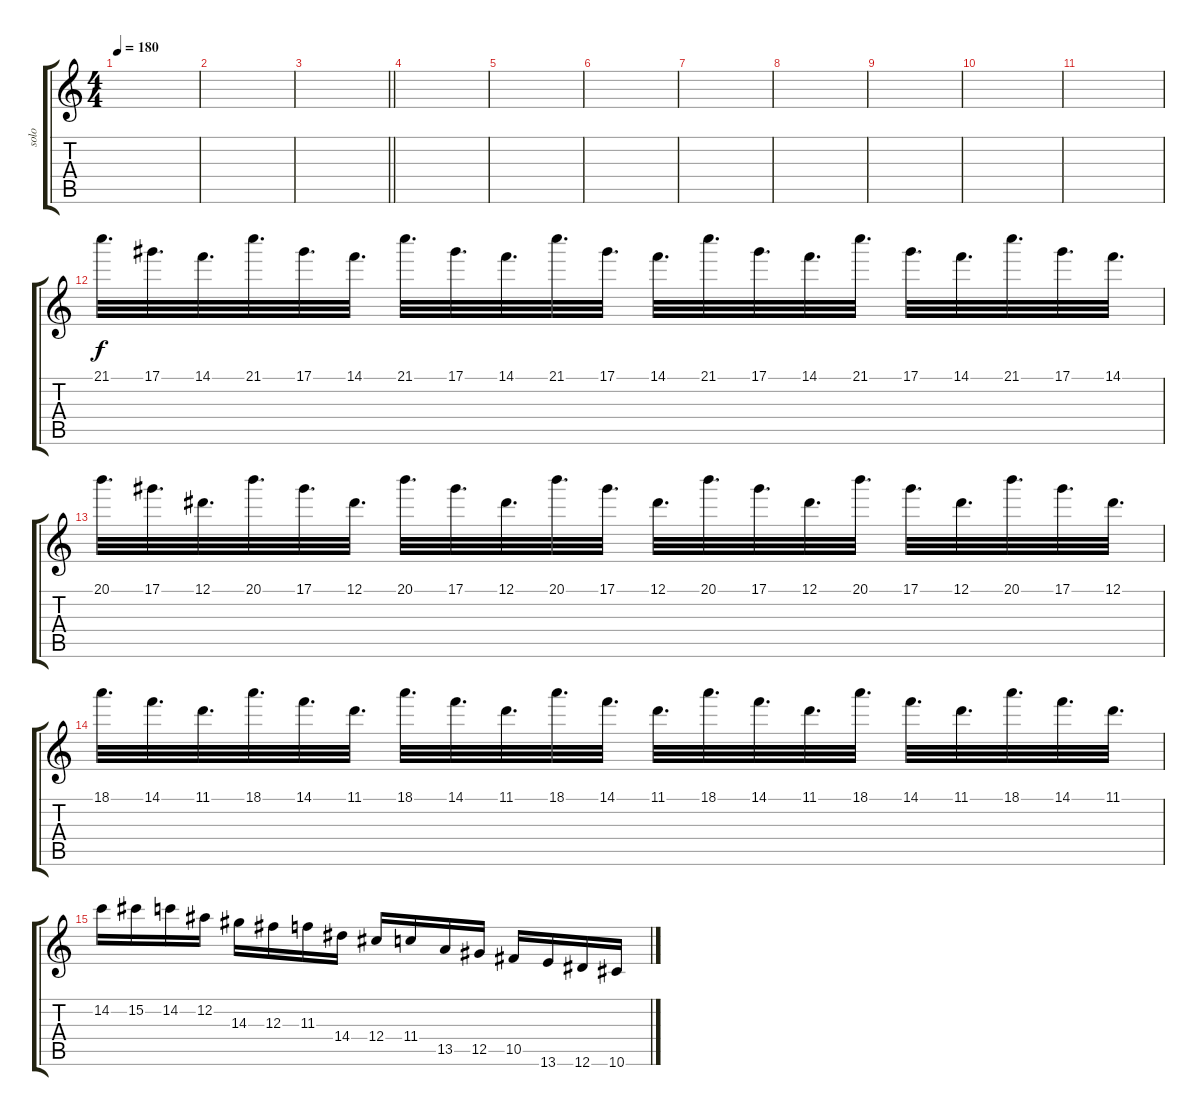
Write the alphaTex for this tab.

\track ("solo" "solo") {instrument overdrivenguitar}
\staff {score tabs}
\tuning (Eb4 Bb3 Gb3 Db3 Ab2 Eb2) {hide}
\ts (4 4)
\tempo 180
\clef g2
\ks c
|
|
\barLineRight lightlight
|
|
|
|
|
|
|
|
|
21.1.32{d} 17.1.32{d} 14.1.32{d} 21.1.32{d} 17.1.32{d} 14.1.32{d} 21.1.32{d} 17.1.32{d} 14.1.32{d} 21.1.32{d} 17.1.32{d} 14.1.32{d} 21.1.32{d} 17.1.32{d} 14.1.32{d} 21.1.32{d} 17.1.32{d} 14.1.32{d} 21.1.32{d} 17.1.32{d} 14.1.32{d} |
20.1.32{d} 17.1.32{d} 12.1.32{d} 20.1.32{d} 17.1.32{d} 12.1.32{d} 20.1.32{d} 17.1.32{d} 12.1.32{d} 20.1.32{d} 17.1.32{d} 12.1.32{d} 20.1.32{d} 17.1.32{d} 12.1.32{d} 20.1.32{d} 17.1.32{d} 12.1.32{d} 20.1.32{d} 17.1.32{d} 12.1.32{d} |
18.1.32{d} 14.1.32{d} 11.1.32{d} 18.1.32{d} 14.1.32{d} 11.1.32{d} 18.1.32{d} 14.1.32{d} 11.1.32{d} 18.1.32{d} 14.1.32{d} 11.1.32{d} 18.1.32{d} 14.1.32{d} 11.1.32{d} 18.1.32{d} 14.1.32{d} 11.1.32{d} 18.1.32{d} 14.1.32{d} 11.1.32{d} |
14.2.16 15.2.16 14.2.16 12.2.16 14.3.16 12.3.16 11.3.16 14.4.16 12.4.16 11.4.16 13.5.16 12.5.16 10.5.16 13.6.16 12.6.16 10.6.16
